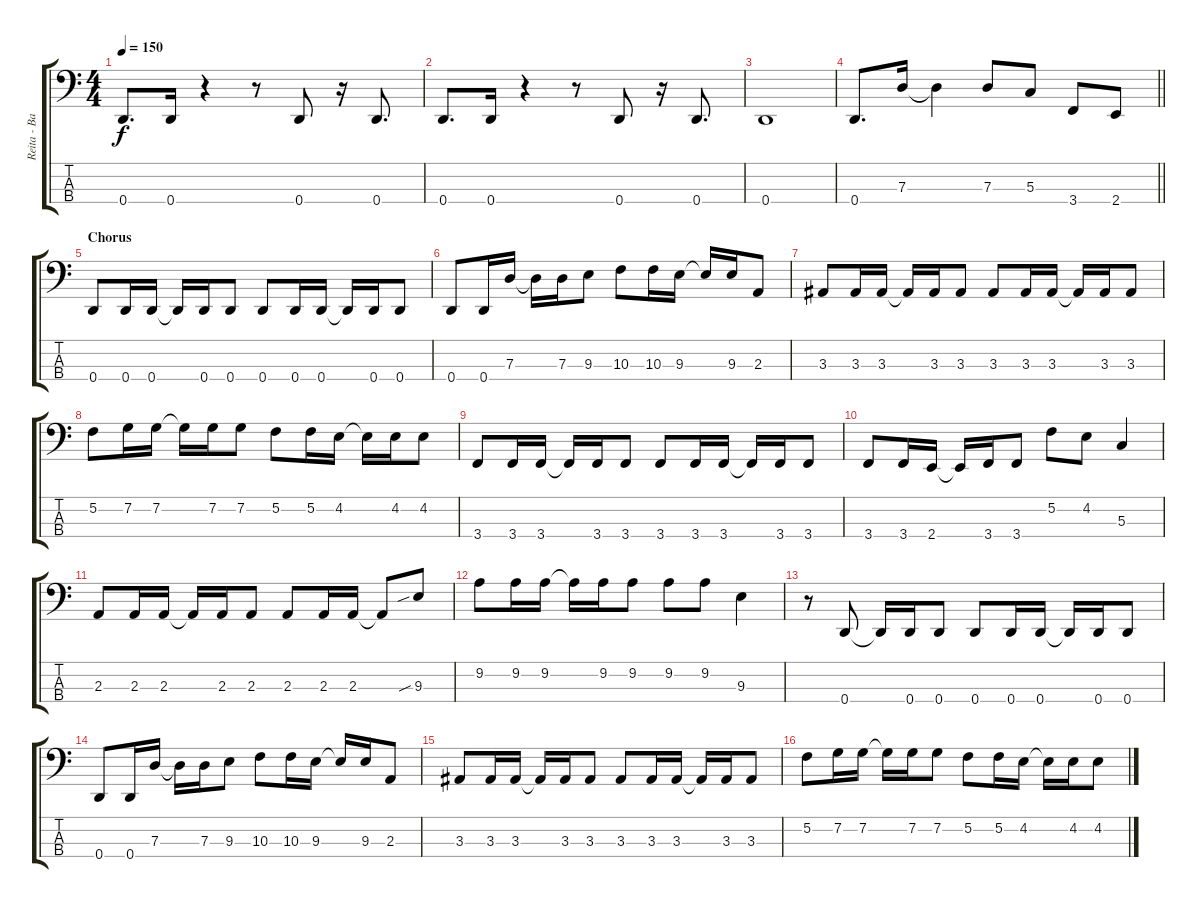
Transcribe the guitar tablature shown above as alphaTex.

\track ("Reita - Bass" "Reita - Ba") {instrument electricbasspick}
\staff {score tabs}
\tuning (F2 C2 G1 D1) {hide}
\ts (4 4)
\tempo 150
\clef f4
\ks c
0.4.8{d dy f} 0.4.16 r.4 r.8 0.4.8 r.16 0.4.8{d} |
0.4.8{d} 0.4.16 r.4 r.8 0.4.8 r.16 0.4.8{d} |
0.4.1 |
\barLineRight lightlight
0.4.8{d} 7.3.16 7.3{t}.4 7.3.8 5.3.8 3.4.8 2.4.8 |
\section ("" "Chorus")
0.4.8 0.4.16 0.4.16 0.4{t}.16 0.4.16 0.4.8 0.4.8 0.4.16 0.4.16 0.4{t}.16 0.4.16 0.4.8 |
0.4.8 0.4.16 7.3.16 7.3{t}.16 7.3.16 9.3.8 10.3.8 10.3.16 9.3.16 9.3{t}.16 9.3.16 2.3.8 |
3.3.8 3.3.16 3.3.16 3.3{t}.16 3.3.16 3.3.8 3.3.8 3.3.16 3.3.16 3.3{t}.16 3.3.16 3.3.8 |
5.2.8 7.2.16 7.2.16 7.2{t}.16 7.2.16 7.2.8 5.2.8 5.2.16 4.2.16 4.2{t}.16 4.2.16 4.2.8 |
3.4.8 3.4.16 3.4.16 3.4{t}.16 3.4.16 3.4.8 3.4.8 3.4.16 3.4.16 3.4{t}.16 3.4.16 3.4.8 |
3.4.8 3.4.16 2.4.16 2.4{t}.16 3.4.16 3.4.8 5.2.8 4.2.8 5.3.4 |
2.3.8 2.3.16 2.3.16 2.3{t}.16 2.3.16 2.3.8 2.3.8 2.3.16 2.3.16 2.3{t}.8 9.3{sib}.8 |
9.2.8 9.2.16 9.2.16 9.2{t}.16 9.2.16 9.2.8 9.2.8 9.2.8 9.3.4 |
r.8 0.4.8 0.4{t}.16 0.4.16 0.4.8 0.4.8 0.4.16 0.4.16 0.4{t}.16 0.4.16 0.4.8 |
0.4.8 0.4.16 7.3.16 7.3{t}.16 7.3.16 9.3.8 10.3.8 10.3.16 9.3.16 9.3{t}.16 9.3.16 2.3.8 |
3.3.8 3.3.16 3.3.16 3.3{t}.16 3.3.16 3.3.8 3.3.8 3.3.16 3.3.16 3.3{t}.16 3.3.16 3.3.8 |
5.2.8 7.2.16 7.2.16 7.2{t}.16 7.2.16 7.2.8 5.2.8 5.2.16 4.2.16 4.2{t}.16 4.2.16 4.2.8
